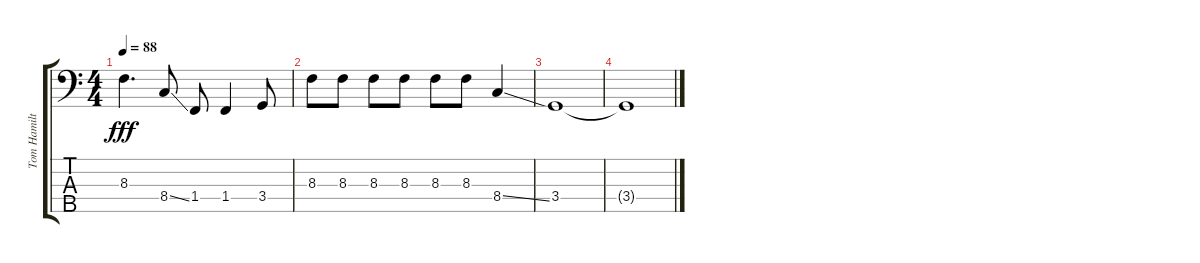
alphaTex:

\track ("Tom Hamilton" "Tom Hamilt") {instrument electricbassfinger}
\staff {score tabs}
\tuning (G2 D2 A1 E1 B0) {hide}
\ts (4 4)
\tempo 88
\clef f4
\ks c
8.3.4{d dy fff} 8.4{ss}.8 1.4.8 1.4.4 3.4.8 |
8.3.8 8.3.8 8.3.8 8.3.8 8.3.8 8.3.8 8.4{ss}.4 |
3.4.1 |
3.4{t}.1
